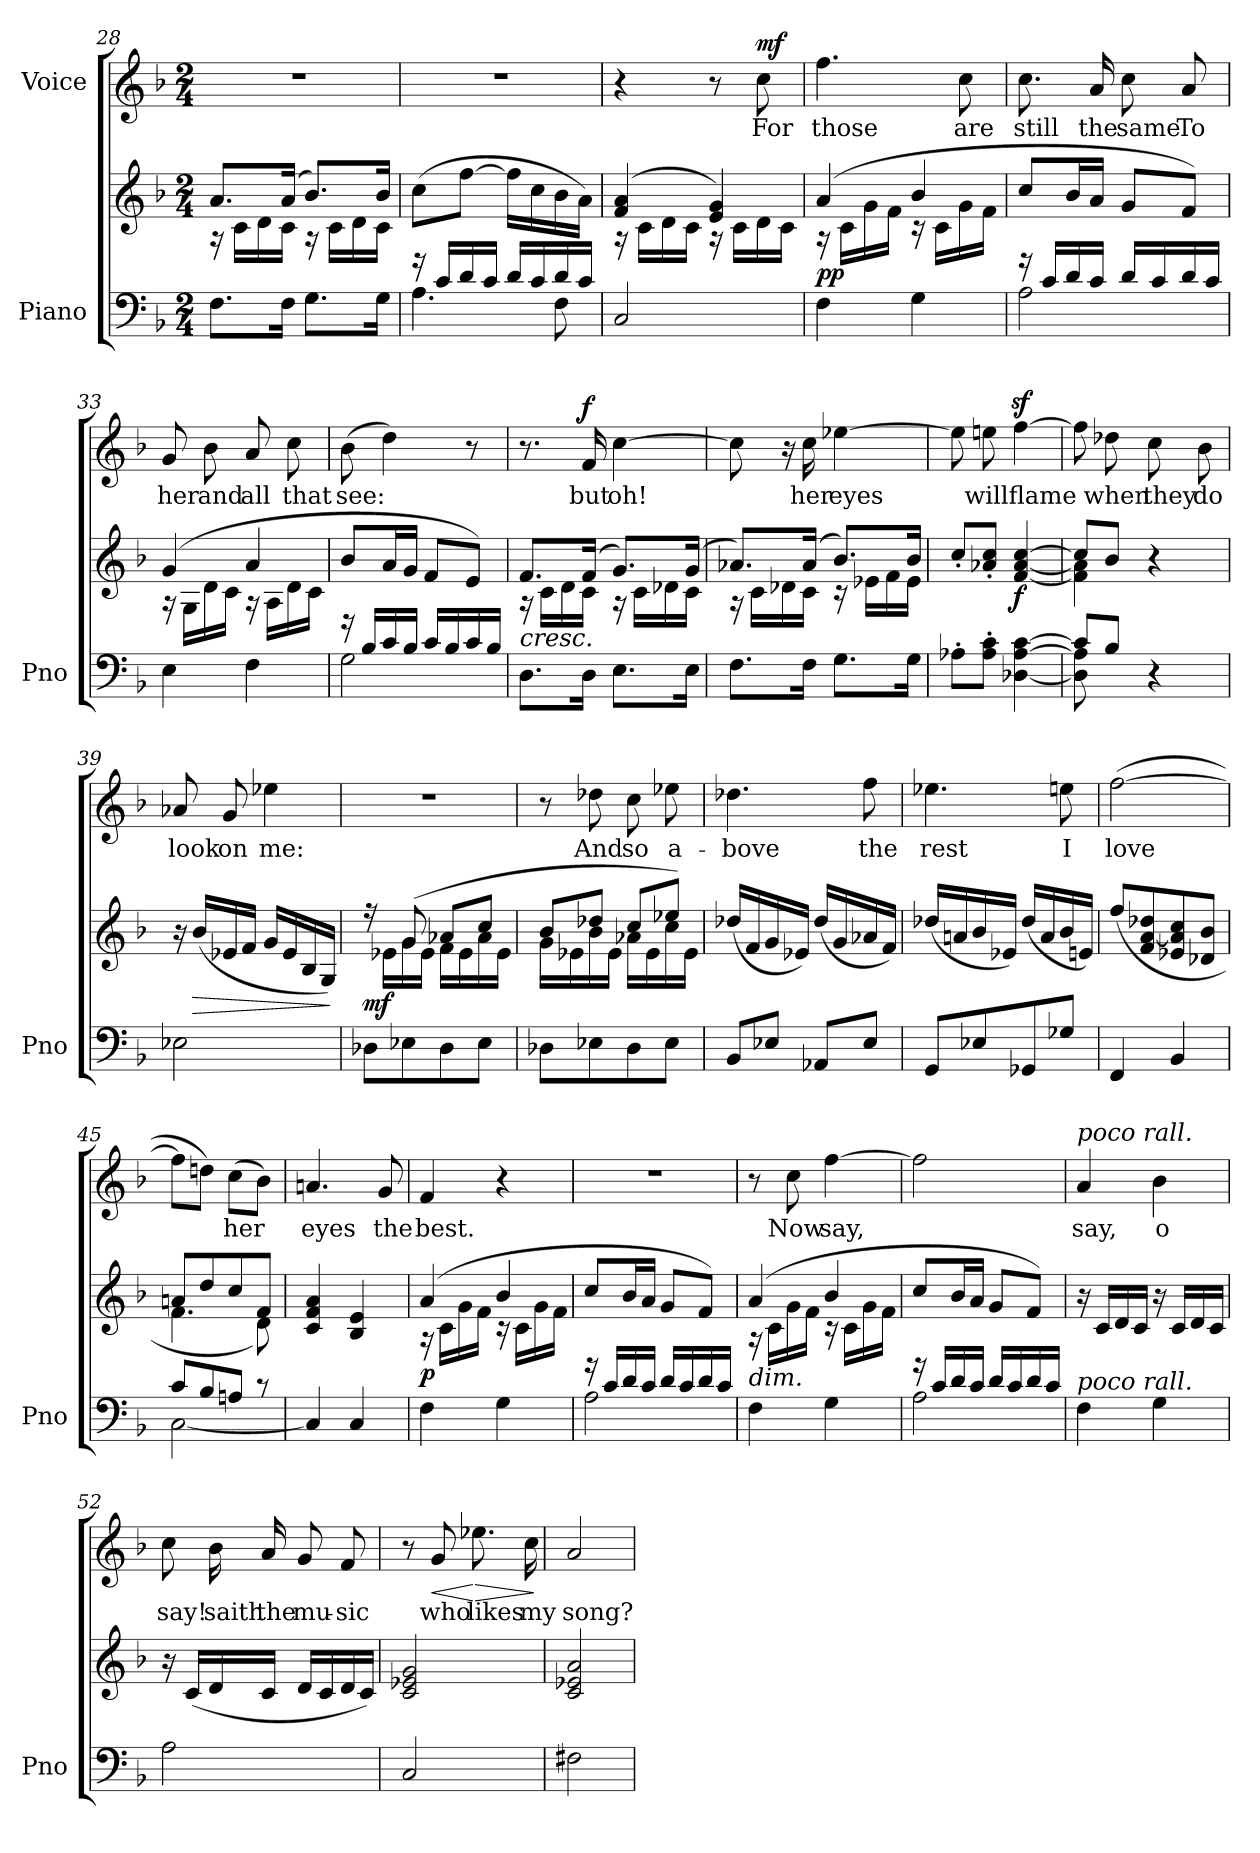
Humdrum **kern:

**kern	**kern	**dynam	**kern	**text	**dynam
*part2	*part2	*part2	*part1	*part1	*part1
*staff3	*staff2	*staff2/3	*staff1	*staff1	*staff1
*I"Piano	*	*	*I"Voice	*	*
*I'Pno	*	*	*	*	*
*clefF4	*clefG2	*	*clefG2	*	*
*k[b-]	*k[b-]	*	*k[b-]	*	*
*M2/4	*M2/4	*	*M2/4	*	*
=28	=28	=28	=28	=28	=28
*	*^	*	*	*	*
8.F\L	8.a/L	16r	.	2r	.	.
.	.	16c\LL	.	.	.	.
.	.	16d\	.	.	.	.
16F\Jk	(>16a/Jk	16c\JJ	.	.	.	.
8.G\L	8.b-/L)	16r	.	.	.	.
.	.	16c\LL	.	.	.	.
.	.	16d\	.	.	.	.
16G\Jk	16b-/Jk	16c\JJ	.	.	.	.
*	*v	*v	*	*	*	*
=29	=29	=29	=29	=29	=29
*^	*	*	*	*	*
16r	4.A\	(>8cc\L	.	2r	.	.
16c/LL	.	.	.	.	.	.
16d/	.	[8ff\J	.	.	.	.
16c/JJ	.	.	.	.	.	.
16d/LL	.	16ff\LL]	.	.	.	.
16c/	.	16cc\	.	.	.	.
16d/	8F\	16b-\	.	.	.	.
16c/JJ	.	16a\JJ)	.	.	.	.
*v	*v	*	*	*	*	*
=30	=30	=30	=30	=30	=30
*	*^	*	*	*	*
2C/	(>4f/ 4a/	16r	.	4r	.	.
.	.	16c\LL	.	.	.	.
.	.	16d\	.	.	.	.
.	.	16c\JJ	.	.	.	.
.	4e/ 4g/)	16r	.	8r	.	.
.	.	16c\LL	.	.	.	.
!	!	!	!	!	!LO:LY:b	!LO:DY:a
.	.	16d\	.	8cc\	For	mf
.	.	16c\JJ	.	.	.	.
!!LO:LB:g=z
=31	=31	=31	=31	=31	=31	=31
!	!	!	!LO:DY:b	!	!LO:LY:b	!
4F\	(>4a/	16r	pp	4.ff\	those	.
.	.	16c\LL	.	.	.	.
.	.	16g\	.	.	.	.
.	.	16f\JJ	.	.	.	.
4G\	4b-/	16r	.	.	.	.
.	.	16c\LL	.	.	.	.
!	!	!	!	!	!LO:LY:b	!
.	.	16g\	.	8cc\	are	.
.	.	16f\JJ	.	.	.	.
=32	=32	=32	=32	=32	=32	=32
*^	*	*	*	*	*	*
!	!	!	!	!	!	!LO:LY:b	!
*	*	*v	*v	*	*	*	*
16r	2A\	8cc/L	.	8.cc\	still	.
16c/LL	.	.	.	.	.	.
16d/	.	16b-/L	.	.	.	.
!	!	!	!	!	!LO:LY:b	!
16c/JJ	.	16a/JJ	.	16a/	the	.
!	!	!	!	!	!LO:LY:b	!
16d/LL	.	8g/L	.	8cc\	same	.
16c/	.	.	.	.	.	.
!	!	!	!	!	!LO:LY:b	!
16d/	.	8f/J)	.	8a/	To	.
16c/JJ	.	.	.	.	.	.
*v	*v	*	*	*	*	*
=33	=33	=33	=33	=33	=33
*	*^	*	*	*	*
!	!	!	!	!	!LO:LY:b	!
4E\	(>4g/	16r	.	8g/	her	.
.	.	16G\LL	.	.	.	.
!	!	!	!	!	!LO:LY:b	!
.	.	16d\	.	8b-\	and	.
.	.	16c\JJ	.	.	.	.
!	!	!	!	!	!LO:LY:b	!
4F\	4a/	16r	.	8a/	all	.
.	.	16A\LL	.	.	.	.
!	!	!	!	!	!LO:LY:b	!
.	.	16d\	.	8cc\	that	.
.	.	16c\JJ	.	.	.	.
=34	=34	=34	=34	=34	=34	=34
*^	*	*	*	*	*	*
!	!	!	!	!	!	!LO:LY:b	!
*	*	*v	*v	*	*	*	*
16r	2G\	8b-/L	.	(>8b-\	see:	.
16B-/LL	.	.	.	.	.	.
16c/	.	16a/L	.	4dd\)	.	.
16B-/JJ	.	16g/JJ	.	.	.	.
16c/LL	.	8f/L	.	.	.	.
16B-/	.	.	.	.	.	.
16c/	.	8e/J)	.	8r	.	.
16B-/JJ	.	.	.	.	.	.
*v	*v	*	*	*	*	*
!!LO:PB:g=z
=35	=35	=35	=35	=35	=35
*	*^	*	*	*	*
!	!LO:TX:b:i:t=cresc.	!	!	!	!	!
8.D\L	8.f/L	16r	.	8.r	.	.
.	.	16c\LL	.	.	.	.
.	.	16d\	.	.	.	.
!	!	!	!	!	!LO:LY:b	!LO:DY:a
16D\Jk	(>16f/Jk	16c\JJ	.	16f/	but	f
!	!	!	!	!	!LO:LY:b	!
8.E\L	8.g/L)	16r	.	[4cc\	oh!	.
.	.	16c\LL	.	.	.	.
.	.	16d-X\	.	.	.	.
16E\Jk	(>16g/Jk	16c\JJ	.	.	.	.
=36	=36	=36	=36	=36	=36	=36
8.F\L	8.a-X/L)	16r	.	8cc\]	.	.
.	.	16c\LL	.	.	.	.
.	.	16d-X\	.	16r	.	.
!	!	!	!	!	!LO:LY:b	!
16F\Jk	(>16a-/Jk	16c\JJ	.	16cc\	her	.
!	!	!	!	!	!LO:LY:b	!
8.G\L	8.b-/L)	16r	.	[4ee-X\	eyes	.
.	.	16e-X\LL	.	.	.	.
.	.	16f\	.	.	.	.
16G\Jk	16b-/Jk	16e-\JJ	.	.	.	.
*	*v	*v	*	*	*	*
=37	=37	=37	=37	=37	=37
8A-X'\L	8cc'/L	.	8ee-\]	.	.
!	!	!	!	!LO:LY:b	!
8A-\' 8c\'J	8a-X/' 8cc/'J	.	8een\	will	.
!	!	!LO:DY:b	!	!LO:LY:b	!
[4D-X\ [4A-\ [4c\	[4f/ [4a-/ [4cc/	f	[4ffz>\	flame	.
=38	=38	=38	=38	=38	=38
*^	*^	*	*	*	*
8c/L]	8D-\] 8A-\]	8cc/L]	4f\] 4a-\]	.	8ff\]	.	.
!	!	!	!	!	!	!LO:LY:b	!
8B-/J	4.ryy	8b-/J	.	.	8dd-X\	when	.
!	!	!	!	!	!	!LO:LY:b	!
4r	.	4r	4ryy	.	8cc\	they	.
!	!	!	!	!	!	!LO:LY:b	!
.	.	.	.	.	8b-\	do	.
*v	*v	*	*	*	*	*	*
*	*v	*v	*	*	*	*
=39	=39	=39	=39	=39	=39
!	!	!	!	!LO:LY:b	!
2E-X\	16r	.	8a-X/	look	.
!	!	!LO:HP:b	!	!	!
.	(<16b-/LL	>	.	.	.
!	!	!	!	!LO:LY:b	!
.	16e-X/	.	8g/	on	.
.	16f/JJ	.	.	.	.
!	!	!	!	!LO:LY:b	!
.	16g/LL	.	4ee-X\	me:	.
.	16e-/	.	.	.	.
.	16B-/	.	.	.	.
.	16G/JJ)	.	.	.	.
.	.	]	.	.	.
!!LO:LB:g=z
=40	=40	=40	=40	=40	=40
*	*^	*	*	*	*
!	!	!	!LO:DY:b	!	!	!
8D-X\L	8ryy	16rff	mf	2r	.	.
.	.	16e-X\LL	.	.	.	.
8E-X\	(>8g/	16g\	.	.	.	.
.	.	16e-\JJ	.	.	.	.
8D-\	8a-X/L	16f\LL	.	.	.	.
.	.	16e-\	.	.	.	.
8E-\J	8cc/J	16a-\	.	.	.	.
.	.	16e-\JJ	.	.	.	.
=41	=41	=41	=41	=41	=41	=41
8D-X\L	8b-/L	16g\LL	.	8r	.	.
.	.	16e-X\	.	.	.	.
!	!	!	!	!	!LO:LY:b	!
8E-X\	8dd-X/J	16b-\	.	8dd-X\	And	.
.	.	16e-\JJ	.	.	.	.
!	!	!	!	!	!LO:LY:b	!
8D-\	8cc/L	16a-X\LL	.	8cc\	so	.
.	.	16e-\	.	.	.	.
!	!	!	!	!	!LO:LY:b	!
8E-\J	8ee-X/J)	16cc\	.	8ee-X\	a-	.
.	.	16e-\JJ	.	.	.	.
=42	=42	=42	=42	=42	=42	=42
!	!LO:TX:b:i:t=cresc.	!	!	!	!	!
!	!	!	!	!	!LO:LY:b	!
*	*v	*v	*	*	*	*
8BB-/L	(<16dd-X/LL	.	4.dd-X\	bove	.
.	16f/	.	.	.	.
8E-X/J	16g/	.	.	.	.
.	16e-X/JJ)	.	.	.	.
8AA-X/L	(<16dd-/LL	.	.	.	.
.	16g/	.	.	.	.
!	!	!	!	!LO:LY:b	!
8E-/J	16a-i/	.	8ff\	the	.
.	16f/JJ)	.	.	.	.
=43	=43	=43	=43	=43	=43
!	!	!	!	!LO:LY:b	!
8GG/L	(<16dd-X/LL	.	4.ee-X\	rest	.
.	16an/	.	.	.	.
8E-X/	16b-/	.	.	.	.
.	16e-X/JJ)	.	.	.	.
8GG-X/	(<16dd-/LL	.	.	.	.
.	16a/	.	.	.	.
!	!	!	!	!LO:LY:b	!
8G-X/J	16b-/	.	8een\	I	.
.	16en/JJ)	.	.	.	.
=44	=44	=44	=44	=44	=44
!	!	!	!	!LO:LY:b	!
4FF/	(<8ff/L	.	(>[2ff\	love	.
.	8f/ [8a/ 8dd-X/	.	.	.	.
4BB-/	8e-X/ 8a/] 8cc/	.	.	.	.
.	8d-X/ 8b-/J	.	.	.	.
!!LO:LB:g=z
=45	=45	=45	=45	=45	=45
*^	*^	*	*	*	*
8c/L	[2C\	8an/L	4.f\	.	8ff\L]	.	.
8B-/	.	8dd/	.	.	8ddn\J)	.	.
!	!	!	!	!	!	!LO:LY:b	!
8An/J	.	8cc/	.	.	(>8cc\L	her	.
8r	.	8f/J	8d\)	.	8b-\J)	.	.
*v	*v	*	*	*	*	*	*
=46	=46	=46	=46	=46	=46	=46
!	!	!	!	!	!LO:LY:b	!
*	*v	*v	*	*	*	*
4C/]	4c/ 4f/ 4a/	.	4.an/	eyes	.
4C/	4B-/ 4e/	.	.	.	.
!	!	!	!	!LO:LY:b	!
.	.	.	8g/	the	.
=47	=47	=47	=47	=47	=47
*	*^	*	*	*	*
!	!	!	!LO:DY:b	!	!LO:LY:b	!
4F\	(>4a/	16r	p	4f/	best.	.
.	.	16c\LL	.	.	.	.
.	.	16g\	.	.	.	.
.	.	16f\JJ	.	.	.	.
4G\	4b-/	16r	.	4r	.	.
.	.	16c\LL	.	.	.	.
.	.	16g\	.	.	.	.
.	.	16f\JJ	.	.	.	.
*	*v	*v	*	*	*	*
=48	=48	=48	=48	=48	=48
*^	*	*	*	*	*
16r	2A\	8cc/L	.	2r	.	.
16c/LL	.	.	.	.	.	.
16d/	.	16b-/L	.	.	.	.
16c/JJ	.	16a/JJ	.	.	.	.
16d/LL	.	8g/L	.	.	.	.
16c/	.	.	.	.	.	.
16d/	.	8f/J)	.	.	.	.
16c/JJ	.	.	.	.	.	.
*v	*v	*	*	*	*	*
=49	=49	=49	=49	=49	=49
*	*^	*	*	*	*
!	!LO:TX:b:i:t=dim.	!	!	!	!	!
4F\	(>4a/	16r	.	8r	.	.
.	.	16c\LL	.	.	.	.
!	!	!	!	!	!LO:LY:b	!
.	.	16g\	.	8cc\	Now	.
.	.	16f\JJ	.	.	.	.
!	!	!	!	!	!LO:LY:b	!
4G\	4b-/	16r	.	[4ff\	say,	.
.	.	16c\LL	.	.	.	.
.	.	16g\	.	.	.	.
.	.	16f\JJ	.	.	.	.
*	*v	*v	*	*	*	*
!!LO:LB:g=z
=50	=50	=50	=50	=50	=50
*^	*	*	*	*	*
16r	2A\	8cc/L	.	2ff\]	.	.
16c/LL	.	.	.	.	.	.
16d/	.	16b-/L	.	.	.	.
16c/JJ	.	16a/JJ	.	.	.	.
16d/LL	.	8g/L	.	.	.	.
16c/	.	.	.	.	.	.
16d/	.	8f/J)	.	.	.	.
16c/JJ	.	.	.	.	.	.
*v	*v	*	*	*	*	*
=51	=51	=51	=51	=51	=51
!	!	!	!LO:TX:a:i:t=poco rall.	!	!
!LO:TX:a:i:t=poco rall.	!	!	!	!	!
!	!	!	!	!LO:LY:b	!
4F\	16r	.	4a/	say,	.
.	16c/LL	.	.	.	.
.	16d/	.	.	.	.
.	16c/JJ	.	.	.	.
!	!	!	!	!LO:LY:b	!
4G\	16r	.	4b-\	o	.
.	16c/LL	.	.	.	.
.	16d/	.	.	.	.
.	16c/JJ	.	.	.	.
=52	=52	=52	=52	=52	=52
!	!	!	!	!LO:LY:b	!
2A\	16r	.	8cc\	say!	.
.	(<16c/LL	.	.	.	.
!	!	!	!	!LO:LY:b	!
.	16d/	.	16b-\	saith	.
!	!	!	!	!LO:LY:b	!
.	16c/JJ	.	16a/	the	.
!	!	!	!	!LO:LY:b	!
.	16d/LL	.	8g/	mu-	.
.	16c/	.	.	.	.
!	!	!	!	!LO:LY:b	!
.	16d/	.	8f/	-sic	.
.	16c/JJ)	.	.	.	.
=53	=53	=53	=53	=53	=53
2C/	2c/ 2e-X/ 2g/	.	8r	.	.
!	!	!	!	!LO:LY:b	!LO:HP:b
.	.	.	8g/	who	<
!	!	!	!	!LO:LY:b	!LO:HP:n=1:b
.	.	.	8.ee-X\	likes	[ >
!	!	!	!	!LO:LY:b	!
.	.	.	16cc\	my	.
.	.	.	.	.	]
=54	=54	=54	=54	=54	=54
!	!	!	!	!LO:LY:b	!
2F#X\	2c/ 2e-X/ 2a/	.	2a/	song?	.
=	=	=	=	=	=
*-	*-	*-	*-	*-	*-
